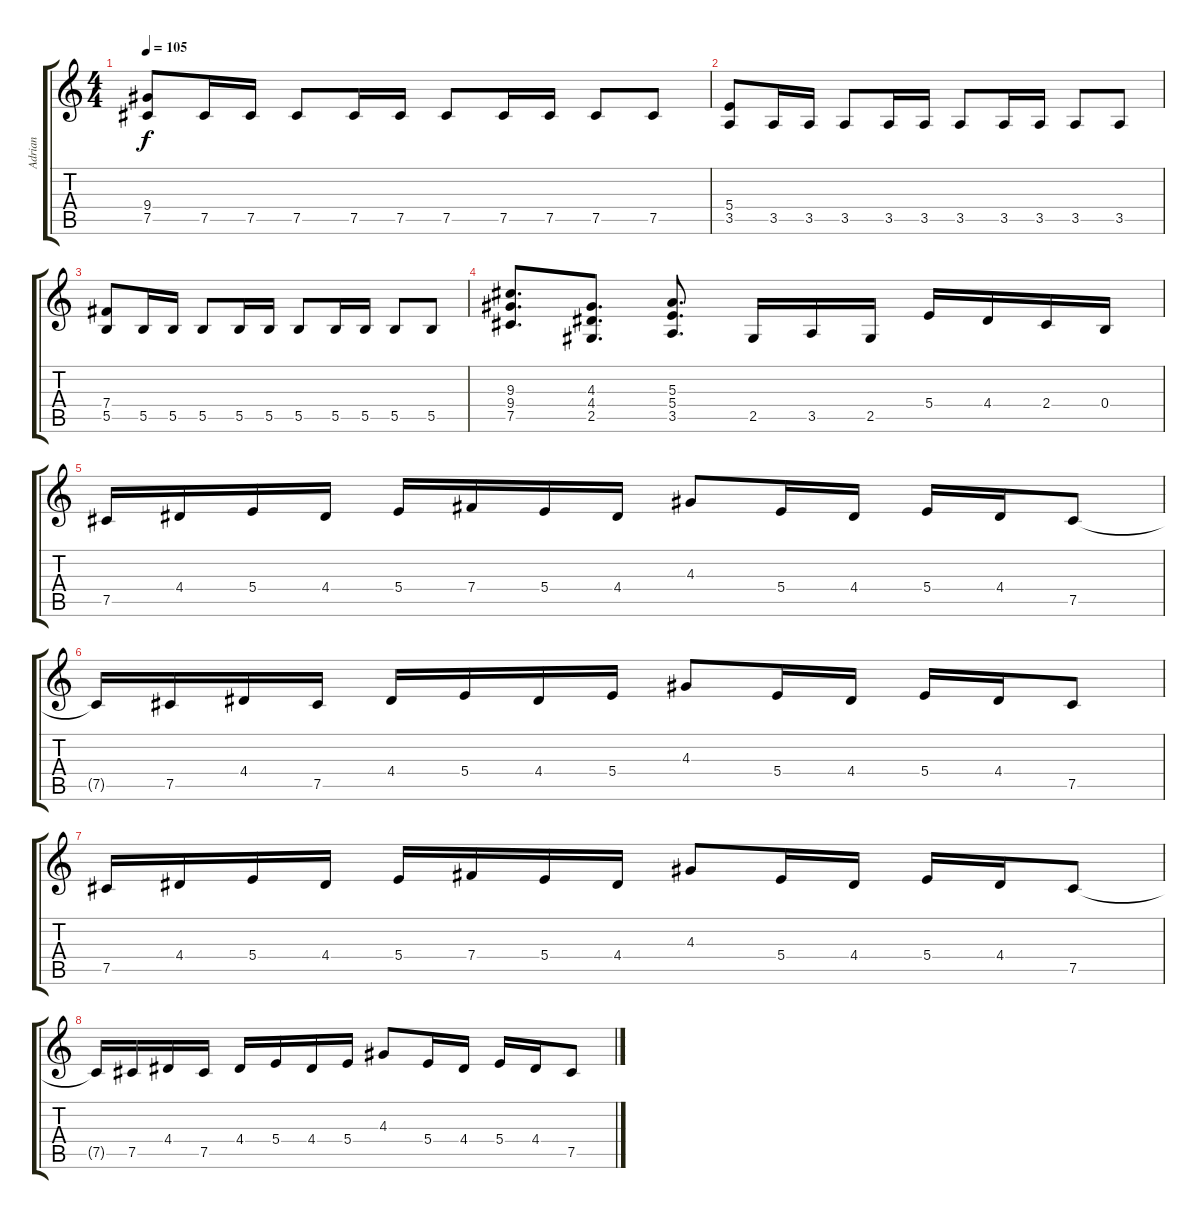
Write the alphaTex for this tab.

\track ("Adrian" "Adrian") {instrument distortionguitar}
\staff {score tabs}
\tuning (Db4 Ab3 E3 B2 Gb2 Db2) {hide}
\ts (4 4)
\tempo 105
\clef g2
\ks c
(9.4 7.5).8{dy f} 7.5.16 7.5.16 7.5.8 7.5.16 7.5.16 7.5.8 7.5.16 7.5.16 7.5.8 7.5.8 |
(5.4 3.5).8 3.5.16 3.5.16 3.5.8 3.5.16 3.5.16 3.5.8 3.5.16 3.5.16 3.5.8 3.5.8 |
(7.4 5.5).8 5.5.16 5.5.16 5.5.8 5.5.16 5.5.16 5.5.8 5.5.16 5.5.16 5.5.8 5.5.8 |
(9.3 9.4 7.5).8{d} (4.3 4.4 2.5).8{d} (5.3 5.4 3.5).8{d} 2.5.16 3.5.16 2.5.16 5.4.16 4.4.16 2.4.16 0.4.16 |
7.5.16 4.4.16 5.4.16 4.4.16 5.4.16 7.4.16 5.4.16 4.4.16 4.3.8 5.4.16 4.4.16 5.4.16 4.4.16 7.5.8 |
7.5{t}.16 7.5.16 4.4.16 7.5.16 4.4.16 5.4.16 4.4.16 5.4.16 4.3.8 5.4.16 4.4.16 5.4.16 4.4.16 7.5.8 |
7.5.16 4.4.16 5.4.16 4.4.16 5.4.16 7.4.16 5.4.16 4.4.16 4.3.8 5.4.16 4.4.16 5.4.16 4.4.16 7.5.8 |
7.5{t}.16 7.5.16 4.4.16 7.5.16 4.4.16 5.4.16 4.4.16 5.4.16 4.3.8 5.4.16 4.4.16 5.4.16 4.4.16 7.5.8
